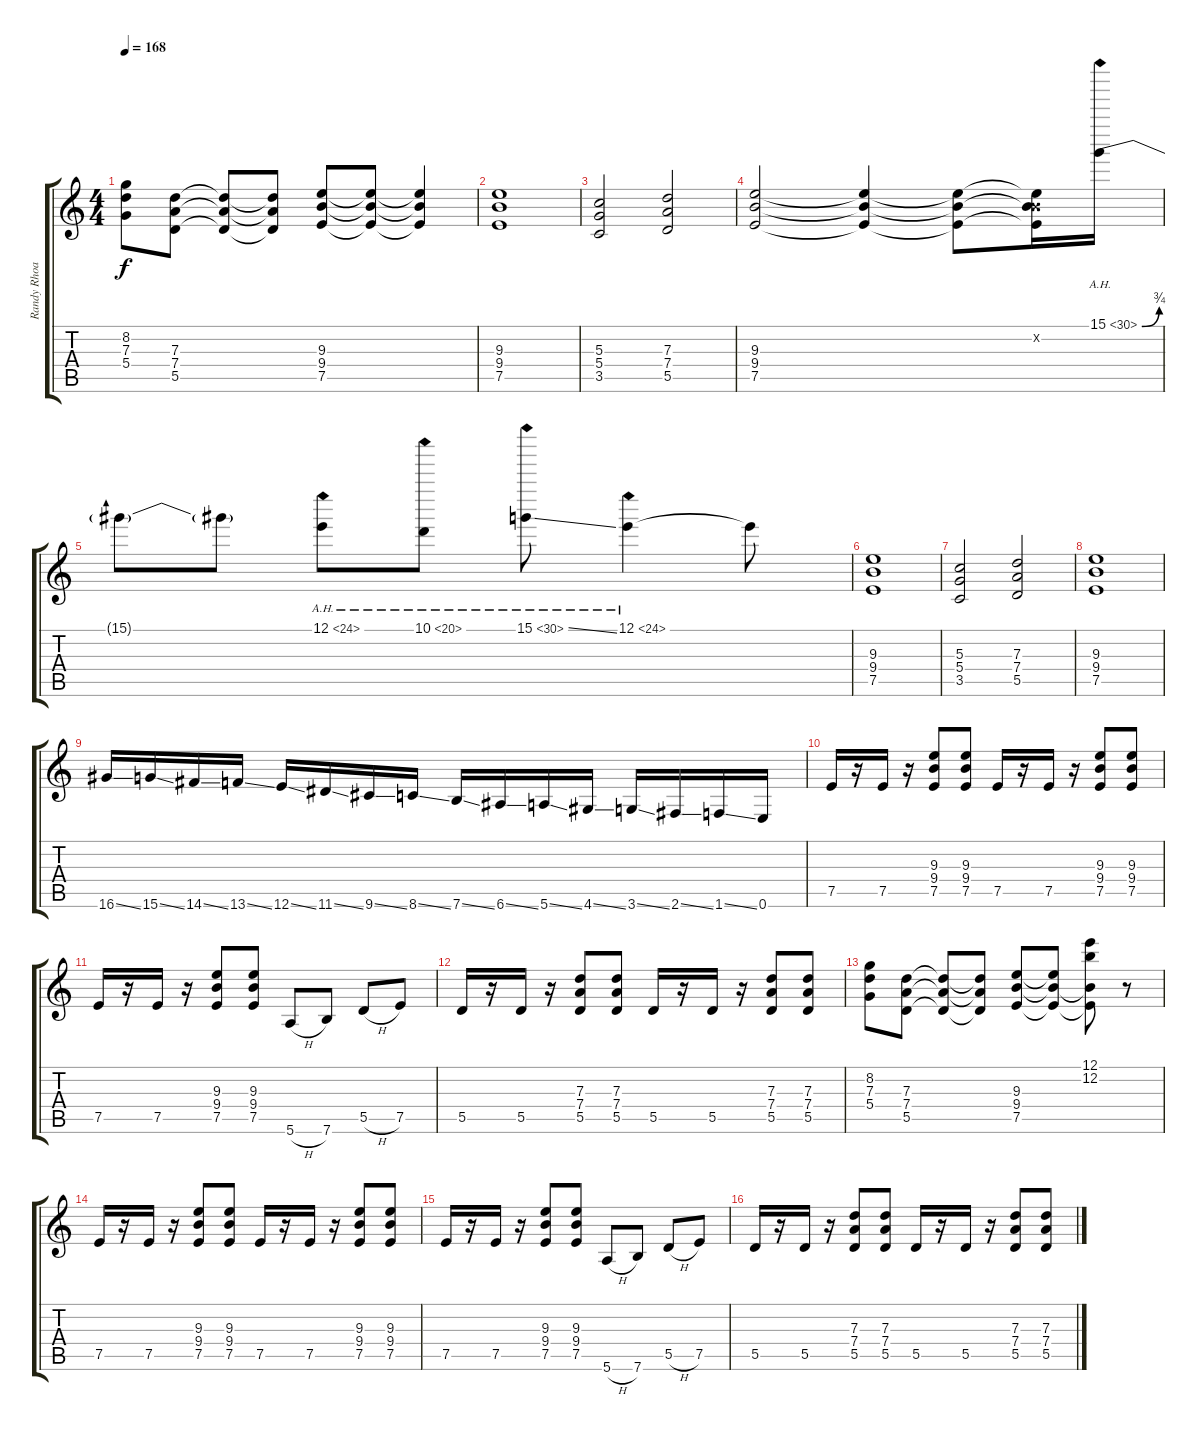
\track ("Randy Rhoads" "Randy Rhoa") {instrument distortionguitar}
\staff {score tabs}
\tuning (E4 B3 G3 D3 A2 E2) {hide}
\ts (4 4)
\tempo 168
\clef g2
\ks c
(8.2 7.3 5.4).8{dy f} (7.3 7.4 5.5).8 (7.3{t} 7.4{t} 5.5{t}).8 (7.3{t} 7.4{t} 5.5{t}).8 (9.3 9.4 7.5).8 (9.3{t} 9.4{t} 7.5{t}).8 (9.3{t} 9.4{t} 7.5{t}).4 |
(9.3 9.4 7.5).1 |
(5.3 5.4 3.5).2 (7.3 7.4 5.5).2 |
(9.3 9.4 7.5).2 (9.3{t} 9.4{t} 7.5{t}).4 (9.3{t} 9.4{t} 7.5{t}).8 (0.2{x} 9.3{t} 9.4{t} 7.5{t}).16 15.1{be (bend 0 0 60 3) ah 15}.16 |
15.1{t}.8 15.1{t}.8 12.1{ah 12}.8 10.1{ah 10}.8 15.1{ah 15 ss}.8 12.1{ah 12}.4 12.1{t}.8 |
(9.3 9.4 7.5).1 |
(5.3 5.4 3.5).2 (7.3 7.4 5.5).2 |
(9.3 9.4 7.5).1 |
16.6{ss}.16 15.6{ss}.16 14.6{ss}.16 13.6{ss}.16 12.6{ss}.16 11.6{ss}.16 9.6{ss}.16 8.6{ss}.16 7.6{ss}.16 6.6{ss}.16 5.6{ss}.16 4.6{ss}.16 3.6{ss}.16 2.6{ss}.16 1.6{ss}.16 0.6.16 |
7.5.16 r.16 7.5.16 r.16 (9.3 9.4 7.5).8 (9.3 9.4 7.5).8 7.5.16 r.16 7.5.16 r.16 (9.3 9.4 7.5).8 (9.3 9.4 7.5).8 |
7.5.16 r.16 7.5.16 r.16 (9.3 9.4 7.5).8 (9.3 9.4 7.5).8 5.6{h}.8 7.6.8 5.5{h}.8 7.5.8 |
5.5.16 r.16 5.5.16 r.16 (7.3 7.4 5.5).8 (7.3 7.4 5.5).8 5.5.16 r.16 5.5.16 r.16 (7.3 7.4 5.5).8 (7.3 7.4 5.5).8 |
(8.2 7.3 5.4).8 (7.3 7.4 5.5).8 (7.3{t} 7.4{t} 5.5{t}).8 (7.3{t} 7.4{t} 5.5{t}).8 (9.3 9.4 7.5).8 (9.3{t} 9.4{t} 7.5{t}).8 (12.1 12.2 9.4{t} 7.5{t}).8 r.8 |
7.5.16 r.16 7.5.16 r.16 (9.3 9.4 7.5).8 (9.3 9.4 7.5).8 7.5.16 r.16 7.5.16 r.16 (9.3 9.4 7.5).8 (9.3 9.4 7.5).8 |
7.5.16 r.16 7.5.16 r.16 (9.3 9.4 7.5).8 (9.3 9.4 7.5).8 5.6{h}.8 7.6.8 5.5{h}.8 7.5.8 |
5.5.16 r.16 5.5.16 r.16 (7.3 7.4 5.5).8 (7.3 7.4 5.5).8 5.5.16 r.16 5.5.16 r.16 (7.3 7.4 5.5).8 (7.3 7.4 5.5).8
